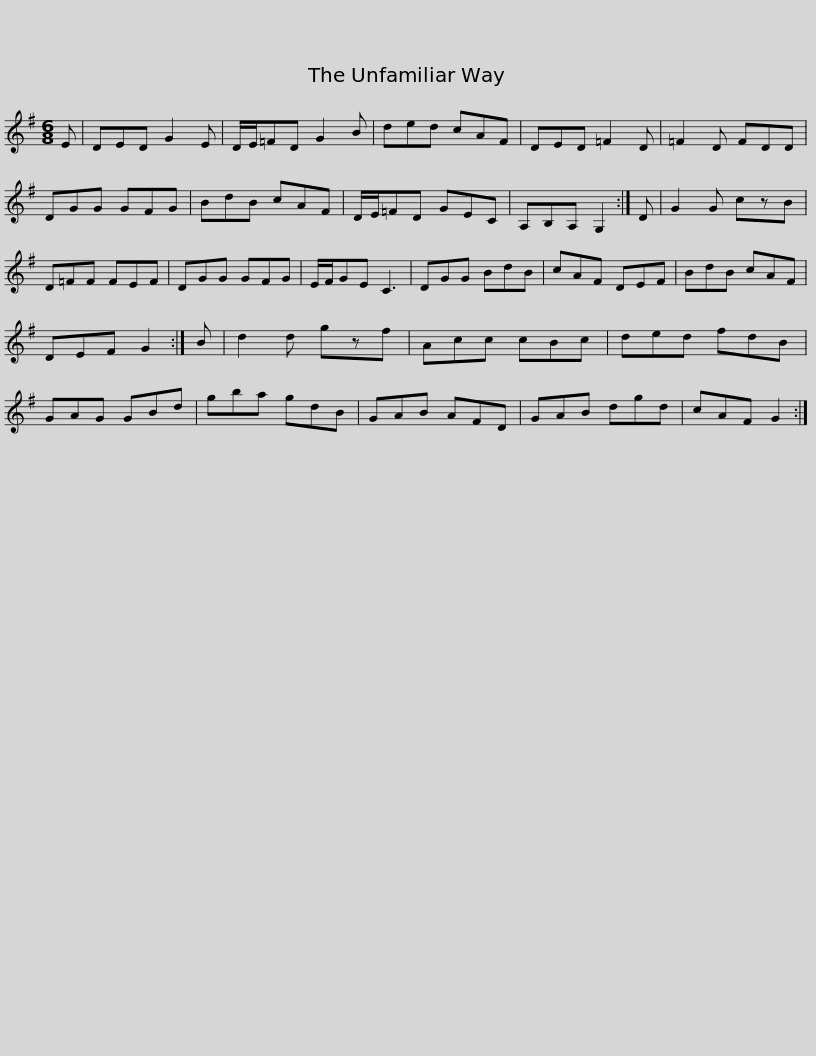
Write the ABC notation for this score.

X:1
L:1/8
M:6/8
I:linebreak $
K:G
V:1 treble
V:1
 E | DED G2 E | D/E/=FD G2 B | ded cAF | DED =F2 D | %5
 =F2 D FDD | DGG GFG | BdB cAF |$ D/E/=FD GEC | A,B,A, G,2 :| %10
 D | G2 G czB | D=FF FEF | DGG GFG | E/F/GE C3 | %15
 DGG BdB |$ cAF DEF | BdB cAF | DEF G2 :| B | %20
 d2 d gzf | Acc cBc | ded fdB | GAG GBd |$ gba gdB | %25
 GAB AFD | GAB dgd | cAF G2 :| %28
